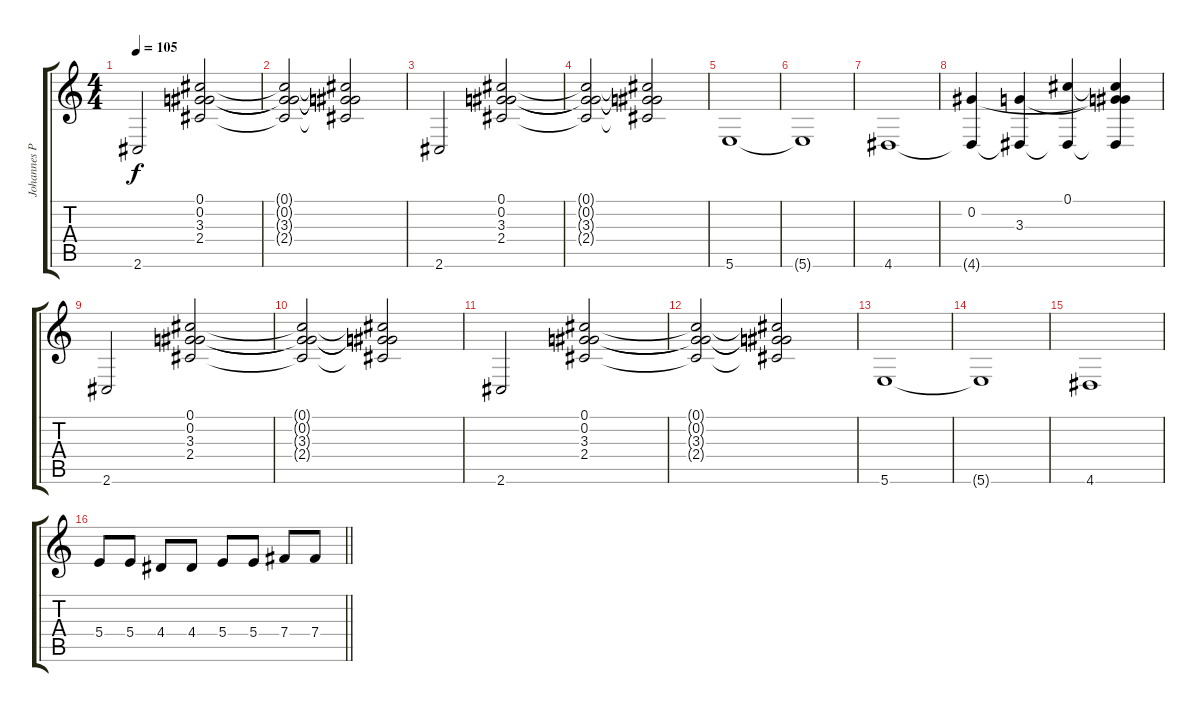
\track ("Johannes Persson" "Johannes P") {instrument distortionguitar}
\staff {score tabs}
\tuning (Db4 Ab3 E3 B2 Gb2 B1) {hide}
\ts (4 4)
\tempo 105
\clef g2
\ks c
2.6.2{dy f} (0.1 0.2 3.3 2.4).2 |
(0.1{t} 0.2{t} 3.3{t} 2.4{t}).2 (0.1{t} 0.2{t} 3.3{t} 2.4{t}).2 |
2.6.2 (0.1 0.2 3.3 2.4).2 |
(0.1{t} 0.2{t} 3.3{t} 2.4{t}).2 (0.1{t} 0.2{t} 3.3{t} 2.4{t}).2 |
5.6.1 |
5.6{t}.1 |
4.6.1 |
(0.2 4.6{t}).4 (3.3 4.6{t}).4 (0.1 4.6{t}).4 (0.1{t} 0.2{t} 3.3{t} 4.6{t}).4 |
2.6.2 (0.1 0.2 3.3 2.4).2 |
(0.1{t} 0.2{t} 3.3{t} 2.4{t}).2 (0.1{t} 0.2{t} 3.3{t} 2.4{t}).2 |
2.6.2 (0.1 0.2 3.3 2.4).2 |
(0.1{t} 0.2{t} 3.3{t} 2.4{t}).2 (0.1{t} 0.2{t} 3.3{t} 2.4{t}).2 |
5.6.1 |
5.6{t}.1 |
4.6.1 |
\barLineRight lightlight
5.4.8 5.4.8 4.4.8 4.4.8 5.4.8 5.4.8 7.4.8 7.4.8
